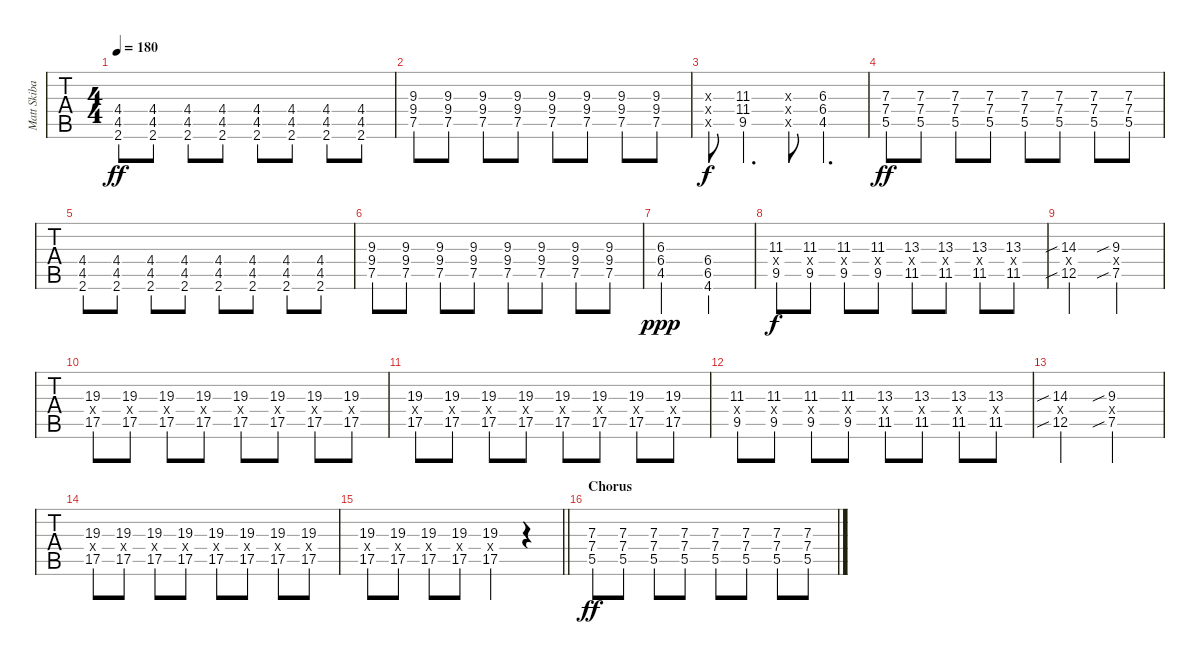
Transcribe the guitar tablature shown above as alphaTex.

\track ("Matt Skiba - Guitar One" "Matt Skiba") {instrument distortionguitar}
\staff {tabs}
\tuning (E4 B3 G3 D3 A2 E2) {hide}
\ts (4 4)
\tempo 180
\clef g2
\ks a
(4.4 4.5 2.6).8{dy ff} (4.4 4.5 2.6).8 (4.4 4.5 2.6).8 (4.4 4.5 2.6).8 (4.4 4.5 2.6).8 (4.4 4.5 2.6).8 (4.4 4.5 2.6).8 (4.4 4.5 2.6).8 |
(9.3 9.4 7.5).8 (9.3 9.4 7.5).8 (9.3 9.4 7.5).8 (9.3 9.4 7.5).8 (9.3 9.4 7.5).8 (9.3 9.4 7.5).8 (9.3 9.4 7.5).8 (9.3 9.4 7.5).8 |
(9.3{x} 9.4{x} 7.5{x}).8{dy f} (11.3 11.4 9.5).4{d} (6.3{x} 6.4{x} 4.5{x}).8 (6.3 6.4 4.5).4{d} |
(7.3 7.4 5.5).8{dy ff} (7.3 7.4 5.5).8 (7.3 7.4 5.5).8 (7.3 7.4 5.5).8 (7.3 7.4 5.5).8 (7.3 7.4 5.5).8 (7.3 7.4 5.5).8 (7.3 7.4 5.5).8 |
(4.4 4.5 2.6).8 (4.4 4.5 2.6).8 (4.4 4.5 2.6).8 (4.4 4.5 2.6).8 (4.4 4.5 2.6).8 (4.4 4.5 2.6).8 (4.4 4.5 2.6).8 (4.4 4.5 2.6).8 |
(9.3 9.4 7.5).8 (9.3 9.4 7.5).8 (9.3 9.4 7.5).8 (9.3 9.4 7.5).8 (9.3 9.4 7.5).8 (9.3 9.4 7.5).8 (9.3 9.4 7.5).8 (9.3 9.4 7.5).8 |
(6.3 6.4 4.5).2{dy ppp balance 12} (6.4 6.5 4.6).2 |
(11.3 9.4{x} 9.5).8{dy f} (11.3 9.4{x} 9.5).8 (11.3 9.4{x} 9.5).8 (11.3 9.4{x} 9.5).8 (13.3 11.4{x} 11.5).8 (13.3 11.4{x} 11.5).8 (13.3 11.4{x} 11.5).8 (13.3 11.4{x} 11.5).8 |
(14.3{sib} 12.4{x} 12.5{sib}).2 (9.3{sib} 7.4{x} 7.5{sib}).2 |
(19.3 5.4{x} 17.5).8 (19.3 5.4{x} 17.5).8 (19.3 5.4{x} 17.5).8 (19.3 5.4{x} 17.5).8 (19.3 5.4{x} 17.5).8 (19.3 5.4{x} 17.5).8 (19.3 5.4{x} 17.5).8 (19.3 5.4{x} 17.5).8 |
(19.3 5.4{x} 17.5).8 (19.3 5.4{x} 17.5).8 (19.3 5.4{x} 17.5).8 (19.3 5.4{x} 17.5).8 (19.3 5.4{x} 17.5).8 (19.3 5.4{x} 17.5).8 (19.3 5.4{x} 17.5).8 (19.3 5.4{x} 17.5).8 |
(11.3 9.4{x} 9.5).8 (11.3 9.4{x} 9.5).8 (11.3 9.4{x} 9.5).8 (11.3 9.4{x} 9.5).8 (13.3 11.4{x} 11.5).8 (13.3 11.4{x} 11.5).8 (13.3 11.4{x} 11.5).8 (13.3 11.4{x} 11.5).8 |
(14.3{sib} 12.4{x} 12.5{sib}).2 (9.3{sib} 7.4{x} 7.5{sib}).2 |
(19.3 5.4{x} 17.5).8 (19.3 5.4{x} 17.5).8 (19.3 5.4{x} 17.5).8 (19.3 5.4{x} 17.5).8 (19.3 5.4{x} 17.5).8 (19.3 5.4{x} 17.5).8 (19.3 5.4{x} 17.5).8 (19.3 5.4{x} 17.5).8 |
\barLineRight lightlight
(19.3 5.4{x} 17.5).8 (19.3 5.4{x} 17.5).8 (19.3 5.4{x} 17.5).8 (19.3 5.4{x} 17.5).8 (19.3 5.4{x} 17.5).4 r.4 |
\section ("" "Chorus")
(7.3 7.4 5.5).8{dy ff volume 9 balance 8} (7.3 7.4 5.5).8 (7.3 7.4 5.5).8 (7.3 7.4 5.5).8 (7.3 7.4 5.5).8 (7.3 7.4 5.5).8 (7.3 7.4 5.5).8 (7.3 7.4 5.5).8
